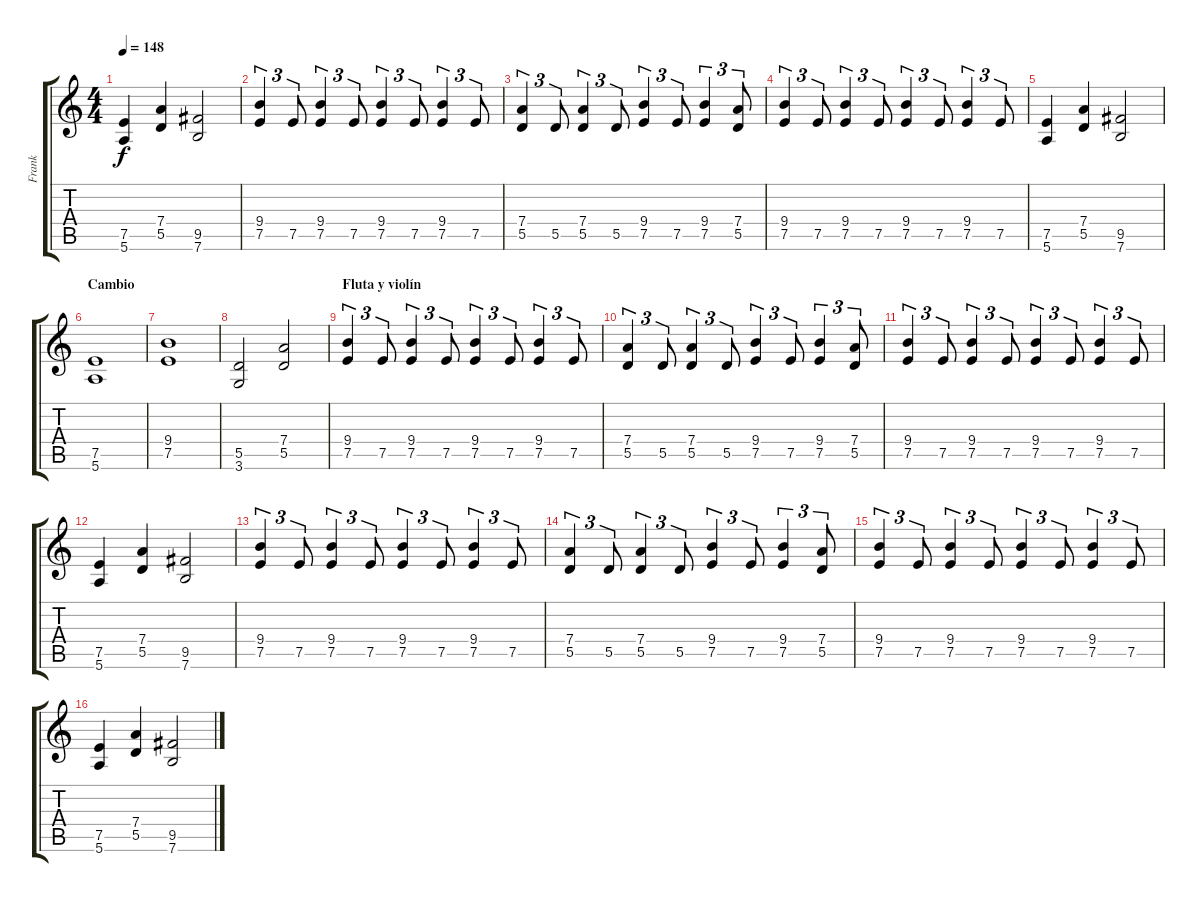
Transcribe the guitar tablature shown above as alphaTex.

\track ("Frank" "Frank") {instrument distortionguitar}
\staff {score tabs}
\tuning (E4 B3 G3 D3 A2 E2) {hide}
\ts (4 4)
\tempo 148
\clef g2
\ks c
(7.5 5.6).4{dy f} (7.4 5.5).4 (9.5 7.6).2 |
(9.4 7.5).4{tu (3 2)} 7.5.8{tu (3 2)} (9.4 7.5).4{tu (3 2)} 7.5.8{tu (3 2)} (9.4 7.5).4{tu (3 2)} 7.5.8{tu (3 2)} (9.4 7.5).4{tu (3 2)} 7.5.8{tu (3 2)} |
(7.4 5.5).4{tu (3 2)} 5.5.8{tu (3 2)} (7.4 5.5).4{tu (3 2)} 5.5.8{tu (3 2)} (9.4 7.5).4{tu (3 2)} 7.5.8{tu (3 2)} (9.4 7.5).4{tu (3 2)} (7.4 5.5).8{tu (3 2)} |
(9.4 7.5).4{tu (3 2)} 7.5.8{tu (3 2)} (9.4 7.5).4{tu (3 2)} 7.5.8{tu (3 2)} (9.4 7.5).4{tu (3 2)} 7.5.8{tu (3 2)} (9.4 7.5).4{tu (3 2)} 7.5.8{tu (3 2)} |
(7.5 5.6).4 (7.4 5.5).4 (9.5 7.6).2 |
\section ("" "Cambio")
(7.5 5.6).1 |
(9.4 7.5).1 |
(5.5 3.6).2 (7.4 5.5).2 |
\section ("" "Fluta y violín")
(9.4 7.5).4{tu (3 2)} 7.5.8{tu (3 2)} (9.4 7.5).4{tu (3 2)} 7.5.8{tu (3 2)} (9.4 7.5).4{tu (3 2)} 7.5.8{tu (3 2)} (9.4 7.5).4{tu (3 2)} 7.5.8{tu (3 2)} |
(7.4 5.5).4{tu (3 2)} 5.5.8{tu (3 2)} (7.4 5.5).4{tu (3 2)} 5.5.8{tu (3 2)} (9.4 7.5).4{tu (3 2)} 7.5.8{tu (3 2)} (9.4 7.5).4{tu (3 2)} (7.4 5.5).8{tu (3 2)} |
(9.4 7.5).4{tu (3 2)} 7.5.8{tu (3 2)} (9.4 7.5).4{tu (3 2)} 7.5.8{tu (3 2)} (9.4 7.5).4{tu (3 2)} 7.5.8{tu (3 2)} (9.4 7.5).4{tu (3 2)} 7.5.8{tu (3 2)} |
(7.5 5.6).4 (7.4 5.5).4 (9.5 7.6).2 |
(9.4 7.5).4{tu (3 2)} 7.5.8{tu (3 2)} (9.4 7.5).4{tu (3 2)} 7.5.8{tu (3 2)} (9.4 7.5).4{tu (3 2)} 7.5.8{tu (3 2)} (9.4 7.5).4{tu (3 2)} 7.5.8{tu (3 2)} |
(7.4 5.5).4{tu (3 2)} 5.5.8{tu (3 2)} (7.4 5.5).4{tu (3 2)} 5.5.8{tu (3 2)} (9.4 7.5).4{tu (3 2)} 7.5.8{tu (3 2)} (9.4 7.5).4{tu (3 2)} (7.4 5.5).8{tu (3 2)} |
(9.4 7.5).4{tu (3 2)} 7.5.8{tu (3 2)} (9.4 7.5).4{tu (3 2)} 7.5.8{tu (3 2)} (9.4 7.5).4{tu (3 2)} 7.5.8{tu (3 2)} (9.4 7.5).4{tu (3 2)} 7.5.8{tu (3 2)} |
(7.5 5.6).4 (7.4 5.5).4 (9.5 7.6).2
